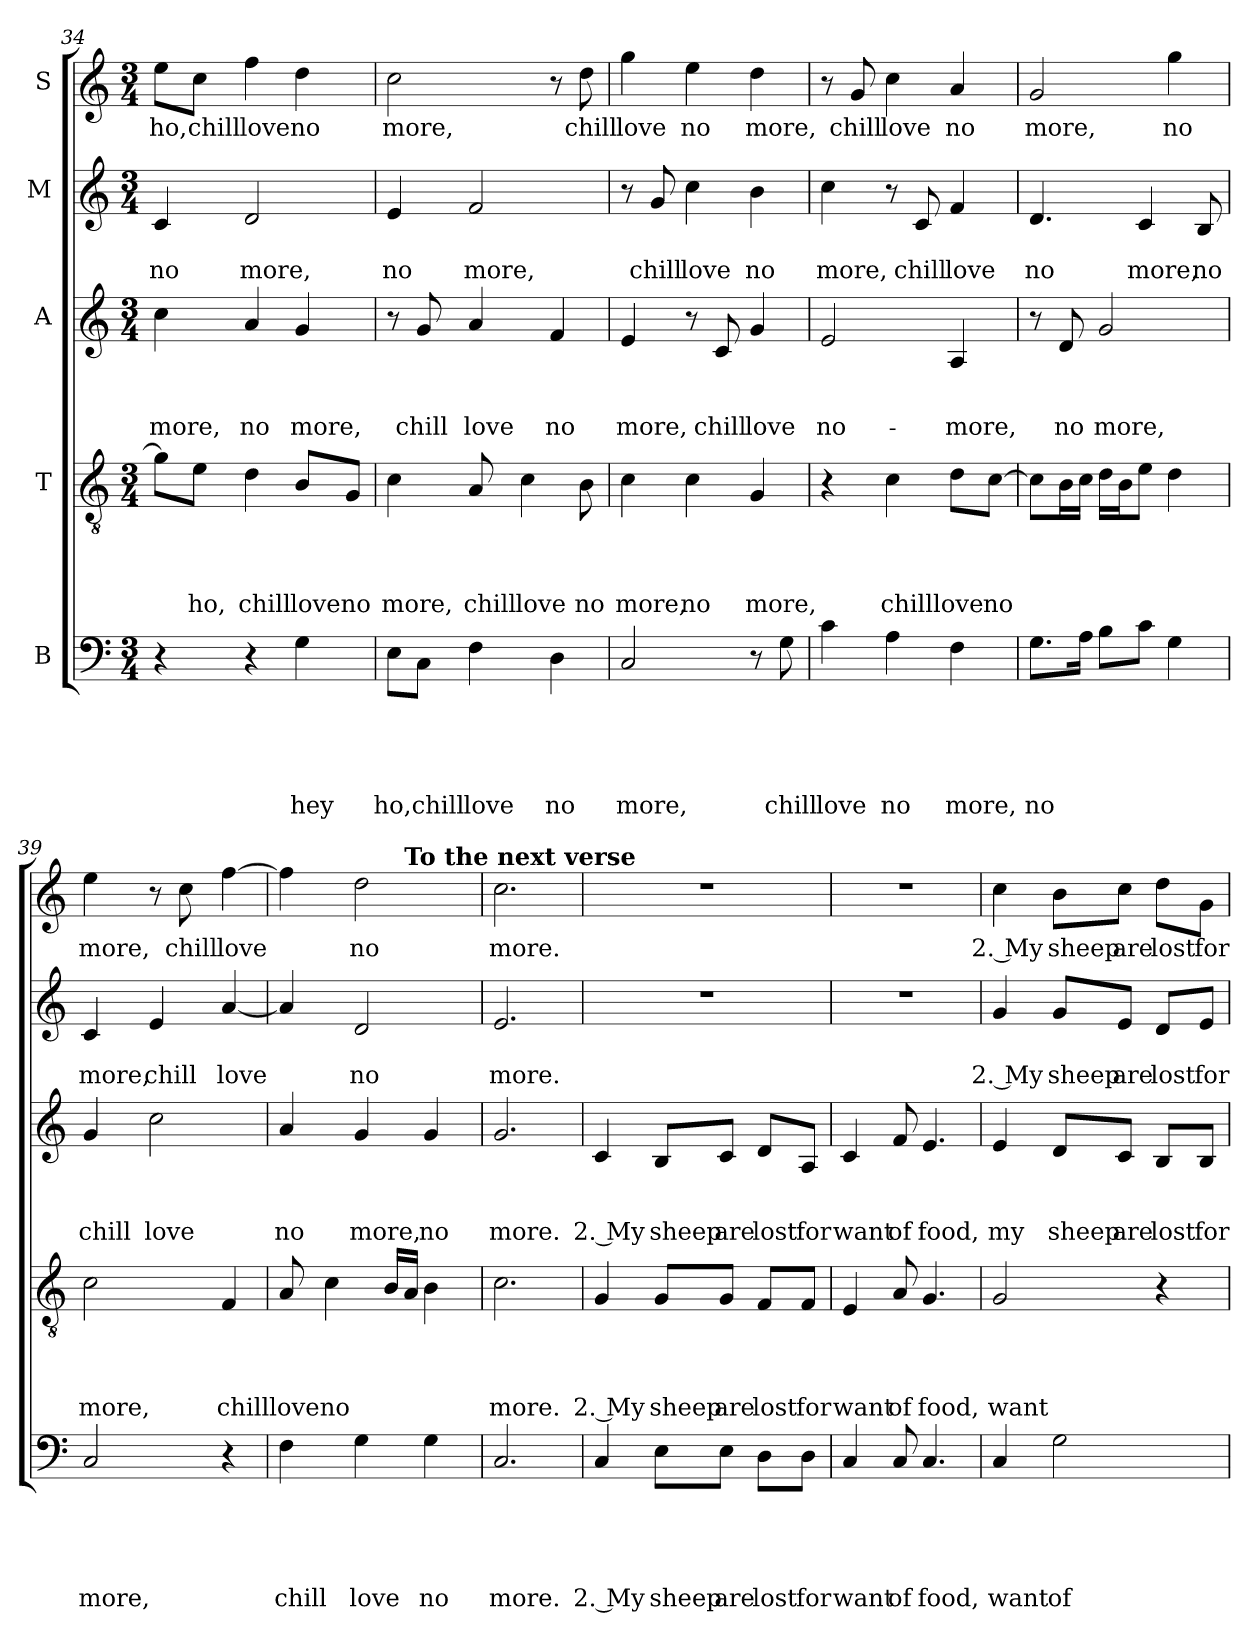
**kern	**text	**text	**text	**text	**text	**kern	**text	**text	**text	**text	**kern	**text	**text	**text	**kern	**text	**text	**kern	**text
*part5	*part5	*part5	*part5	*part5	*part5	*part4	*part4	*part4	*part4	*part4	*part3	*part3	*part3	*part3	*part2	*part2	*part2	*part1	*part1
*staff5	*staff5	*staff5	*staff5	*staff5	*staff5	*staff4	*staff4	*staff4	*staff4	*staff4	*staff3	*staff3	*staff3	*staff3	*staff2	*staff2	*staff2	*staff1	*staff1
*I"B	*	*	*	*	*	*I"T	*	*	*	*	*I"A	*	*	*	*I"M	*	*	*I"S	*
*clefF4	*	*	*	*	*	*clefGv2	*	*	*	*	*clefG2	*	*	*	*clefG2	*	*	*clefG2	*
*k[]	*	*	*	*	*	*k[]	*	*	*	*	*k[]	*	*	*	*k[]	*	*	*k[]	*
*C:	*	*	*	*	*	*C:	*	*	*	*	*C:	*	*	*	*C:	*	*	*C:	*
*M3/4	*	*	*	*	*	*M3/4	*	*	*	*	*M3/4	*	*	*	*M3/4	*	*	*M3/4	*
=34	=34	=34	=34	=34	=34	=34	=34	=34	=34	=34	=34	=34	=34	=34	=34	=34	=34	=34	=34
!	!	!	!	!	!	!	!	!	!	!	!	!	!	!LO:LY:b	!	!	!LO:LY:b	!	!LO:LY:b
4r	.	.	.	.	.	8g\L]	.	.	.	.	4cc\	.	.	more,	4c/	.	no	8ee\L	ho,
!	!	!	!	!	!	!	!	!	!	!LO:LY:b	!	!	!	!	!	!	!	!	!LO:LY:b
.	.	.	.	.	.	8e\J	.	.	.	ho,	.	.	.	.	.	.	.	8cc\J	chill
!	!	!	!	!	!	!	!	!	!	!LO:LY:b	!	!	!	!LO:LY:b	!	!	!LO:LY:b	!	!LO:LY:b
4r	.	.	.	.	.	4d\	.	.	.	chill	4a/	.	.	no	2d/	.	more,	4ff\	love
!	!	!	!	!	!LO:LY:b	!	!	!	!	!LO:LY:b	!	!	!	!LO:LY:b	!	!	!	!	!LO:LY:b
4G\	.	.	.	.	hey	8B/L	.	.	.	love	4g/	.	.	more,	.	.	.	4dd\	no
!	!	!	!	!	!	!	!	!	!	!LO:LY:b	!	!	!	!	!	!	!	!	!
.	.	.	.	.	.	8G/J	.	.	.	no	.	.	.	.	.	.	.	.	.
=35	=35	=35	=35	=35	=35	=35	=35	=35	=35	=35	=35	=35	=35	=35	=35	=35	=35	=35	=35
!	!	!	!	!	!LO:LY:b	!	!	!	!	!LO:LY:b	!	!	!	!	!	!	!LO:LY:b	!	!LO:LY:b
8E\L	.	.	.	.	ho,	4c\	.	.	.	more,	8r	.	.	.	4e/	.	no	2cc\	more,
!	!	!	!	!	!LO:LY:b	!	!	!	!	!	!	!	!	!LO:LY:b	!	!	!	!	!
8C\J	.	.	.	.	chill	.	.	.	.	.	8g/	.	.	chill	.	.	.	.	.
!	!	!	!	!	!LO:LY:b	!	!	!	!	!LO:LY:b	!	!	!	!LO:LY:b	!	!	!LO:LY:b	!	!
4F\	.	.	.	.	love	8A/	.	.	.	chill	4a/	.	.	love	2f/	.	more,	.	.
!	!	!	!	!	!	!	!	!	!	!LO:LY:b	!	!	!	!	!	!	!	!	!
.	.	.	.	.	.	4c\	.	.	.	love	.	.	.	.	.	.	.	.	.
!	!	!	!	!	!LO:LY:b	!	!	!	!	!	!	!	!	!LO:LY:b	!	!	!	!	!
4D\	.	.	.	.	no	.	.	.	.	.	4f/	.	.	no	.	.	.	8r	.
!	!	!	!	!	!	!	!	!	!	!LO:LY:b	!	!	!	!	!	!	!	!	!LO:LY:b
.	.	.	.	.	.	8B\	.	.	.	no	.	.	.	.	.	.	.	8dd\	chill
!!LO:LB:g=z
=36	=36	=36	=36	=36	=36	=36	=36	=36	=36	=36	=36	=36	=36	=36	=36	=36	=36	=36	=36
!	!	!	!	!	!LO:LY:b	!	!	!	!	!LO:LY:b	!	!	!	!LO:LY:b	!	!	!	!	!LO:LY:b
2C/	.	.	.	.	more,	4c\	.	.	.	more,	4e/	.	.	more,	8r	.	.	4gg\	love
!	!	!	!	!	!	!	!	!	!	!	!	!	!	!	!	!	!LO:LY:b	!	!
.	.	.	.	.	.	.	.	.	.	.	.	.	.	.	8g/	.	chill	.	.
!	!	!	!	!	!	!	!	!	!	!LO:LY:b	!	!	!	!	!	!	!LO:LY:b	!	!LO:LY:b
.	.	.	.	.	.	4c\	.	.	.	no	8r	.	.	.	4cc\	.	love	4ee\	no
!	!	!	!	!	!	!	!	!	!	!	!	!	!	!LO:LY:b	!	!	!	!	!
.	.	.	.	.	.	.	.	.	.	.	8c/	.	.	chill	.	.	.	.	.
!	!	!	!	!	!	!	!	!	!	!LO:LY:b	!	!	!	!LO:LY:b	!	!	!LO:LY:b	!	!LO:LY:b
8r	.	.	.	.	.	4G/	.	.	.	more,	4g/	.	.	love	4b\	.	no	4dd\	more,
!	!	!	!	!	!LO:LY:b	!	!	!	!	!	!	!	!	!	!	!	!	!	!
8G\	.	.	.	.	chill	.	.	.	.	.	.	.	.	.	.	.	.	.	.
=37	=37	=37	=37	=37	=37	=37	=37	=37	=37	=37	=37	=37	=37	=37	=37	=37	=37	=37	=37
!	!	!	!	!	!LO:LY:b	!	!	!	!	!	!	!	!	!LO:LY:b	!	!	!LO:LY:b	!	!
4c\	.	.	.	.	love	4r	.	.	.	.	2e/	.	.	no-	4cc\	.	more,	8r	.
!	!	!	!	!	!	!	!	!	!	!	!	!	!	!	!	!	!	!	!LO:LY:b
.	.	.	.	.	.	.	.	.	.	.	.	.	.	.	.	.	.	8g/	chill
!	!	!	!	!	!LO:LY:b	!	!	!	!	!LO:LY:b	!	!	!	!	!	!	!	!	!LO:LY:b
4A\	.	.	.	.	no	4c\	.	.	.	chill	.	.	.	.	8r	.	.	4cc\	love
!	!	!	!	!	!	!	!	!	!	!	!	!	!	!	!	!	!LO:LY:b	!	!
.	.	.	.	.	.	.	.	.	.	.	.	.	.	.	8c/	.	chill	.	.
!	!	!	!	!	!LO:LY:b	!	!	!	!	!LO:LY:b	!	!	!	!LO:LY:b	!	!	!LO:LY:b	!	!LO:LY:b
4F\	.	.	.	.	more,	8d\L	.	.	.	love	4A/	.	.	-more,	4f/	.	love	4a/	no
!	!	!	!	!	!	!	!	!	!	!LO:LY:b	!	!	!	!	!	!	!	!	!
.	.	.	.	.	.	[>8c\J	.	.	.	no	.	.	.	.	.	.	.	.	.
=38	=38	=38	=38	=38	=38	=38	=38	=38	=38	=38	=38	=38	=38	=38	=38	=38	=38	=38	=38
!	!	!	!	!	!LO:LY:b	!	!	!	!	!	!	!	!	!	!	!	!LO:LY:b	!	!LO:LY:b
8.G\L	.	.	.	.	no	8c\L]	.	.	.	.	8r	.	.	.	4.d/	.	no	2g/	more,
!	!	!	!	!	!	!	!	!	!	!	!	!	!	!LO:LY:b	!	!	!	!	!
.	.	.	.	.	.	16B\L	.	.	.	.	8d/	.	.	no	.	.	.	.	.
16A\Jk	.	.	.	.	.	16c\JJ	.	.	.	.	.	.	.	.	.	.	.	.	.
!	!	!	!	!	!	!	!	!	!	!	!	!	!	!LO:LY:b	!	!	!	!	!
8B\L	.	.	.	.	.	16d\LL	.	.	.	.	2g/	.	.	more,	.	.	.	.	.
.	.	.	.	.	.	16B\J	.	.	.	.	.	.	.	.	.	.	.	.	.
!	!	!	!	!	!	!	!	!	!	!	!	!	!	!	!	!	!LO:LY:b	!	!
8c\J	.	.	.	.	.	8e\J	.	.	.	.	.	.	.	.	4c/	.	more,	.	.
!	!	!	!	!	!	!	!	!	!	!	!	!	!	!	!	!	!	!	!LO:LY:b
4G\	.	.	.	.	.	4d\	.	.	.	.	.	.	.	.	.	.	.	4gg\	no
!	!	!	!	!	!	!	!	!	!	!	!	!	!	!	!	!	!LO:LY:b	!	!
.	.	.	.	.	.	.	.	.	.	.	.	.	.	.	8B/	.	no	.	.
=39	=39	=39	=39	=39	=39	=39	=39	=39	=39	=39	=39	=39	=39	=39	=39	=39	=39	=39	=39
!	!	!	!	!	!LO:LY:b	!	!	!	!	!LO:LY:b	!	!	!	!LO:LY:b	!	!	!LO:LY:b	!	!LO:LY:b
2C/	.	.	.	.	more,	2c\	.	.	.	more,	4g/	.	.	chill	4c/	.	more,	4ee\	more,
!	!	!	!	!	!	!	!	!	!	!	!	!	!	!LO:LY:b	!	!	!LO:LY:b	!	!
.	.	.	.	.	.	.	.	.	.	.	2cc\	.	.	love	4e/	.	chill	8r	.
!	!	!	!	!	!	!	!	!	!	!	!	!	!	!	!	!	!	!	!LO:LY:b
.	.	.	.	.	.	.	.	.	.	.	.	.	.	.	.	.	.	8cc\	chill
!	!	!	!	!	!	!	!	!	!	!LO:LY:b	!	!	!	!	!	!	!LO:LY:b	!	!LO:LY:b
4r	.	.	.	.	.	4F/	.	.	.	chill	.	.	.	.	[<4a/	.	love	[>4ff\	love
=40	=40	=40	=40	=40	=40	=40	=40	=40	=40	=40	=40	=40	=40	=40	=40	=40	=40	=40	=40
!	!	!	!	!	!LO:LY:b	!	!	!	!	!LO:LY:b	!	!	!	!LO:LY:b	!	!	!	!	!
*	*	*	*	*	*	*	*	*	*	*	*	*	*	*	*	*	*	*^	*
4F\	.	.	.	.	chill	8A/	.	.	.	love	4a/	.	.	no	4a/]	.	.	4ff\]	4..ryy	.
!	!	!	!	!	!	!	!	!	!	!LO:LY:b	!	!	!	!	!	!	!	!	!	!
.	.	.	.	.	.	4c\	.	.	.	no	.	.	.	.	.	.	.	.	.	.
!	!	!	!	!	!LO:LY:b	!	!	!	!	!	!	!	!	!LO:LY:b	!	!	!LO:LY:b	!	!	!LO:LY:b
4G\	.	.	.	.	love	.	.	.	.	.	4g/	.	.	more,	2d/	.	no	2dd\	.	no
.	.	.	.	.	.	16B/LL	.	.	.	.	.	.	.	.	.	.	.	.	.	.
!	!	!	!	!	!	!	!	!	!	!	!	!	!	!	!	!	!	!	!LO:TX:a:B:t=To the next verse	!
.	.	.	.	.	.	16A/JJ	.	.	.	.	.	.	.	.	.	.	.	.	4ryy	.
!	!	!	!	!	!LO:LY:b	!	!	!	!	!	!	!	!	!LO:LY:b	!	!	!	!	!	!
4G\	.	.	.	.	no	4B\	.	.	.	.	4g/	.	.	no	.	.	.	.	.	.
.	.	.	.	.	.	.	.	.	.	.	.	.	.	.	.	.	.	.	16ryy	.
=41	=41	=41	=41	=41	=41	=41	=41	=41	=41	=41	=41	=41	=41	=41	=41	=41	=41	=41	=41	=41
!	!	!	!	!	!LO:LY:b	!	!	!	!	!LO:LY:b	!	!	!	!LO:LY:b	!	!	!LO:LY:b	!	!	!LO:LY:b
*	*	*	*	*	*	*	*	*	*	*	*	*	*	*	*	*	*	*v	*v	*
2.C/	.	.	.	.	more.	2.c\	.	.	.	more.	2.g/	.	.	more.	2.e/	.	more.	2.cc\	more.
!!LO:PB:g=z
=42!	=42!	=42!	=42!	=42!	=42!	=42!	=42!	=42!	=42!	=42!	=42!	=42!	=42!	=42!	=42!	=42!	=42!	=42!	=42!
!	!	!	!	!	!LO:LY:b:rj	!	!	!	!	!LO:LY:b:rj	!	!	!	!LO:LY:b:rj	!LO:N:vis=1	!	!	!LO:N:vis=1	!
4C/	.	.	.	.	2. My	4G/	.	.	.	2. My	4c/	.	.	2. My	2.r	.	.	2.r	.
!	!	!	!	!	!LO:LY:b	!	!	!	!	!LO:LY:b	!	!	!	!LO:LY:b	!	!	!	!	!
8E\L	.	.	.	.	sheep	8G/L	.	.	.	sheep	8B/L	.	.	sheep	.	.	.	.	.
!	!	!	!	!	!LO:LY:b	!	!	!	!	!LO:LY:b	!	!	!	!LO:LY:b	!	!	!	!	!
8E\J	.	.	.	.	are	8G/J	.	.	.	are	8c/J	.	.	are	.	.	.	.	.
!	!	!	!	!	!LO:LY:b	!	!	!	!	!LO:LY:b	!	!	!	!LO:LY:b	!	!	!	!	!
8D\L	.	.	.	.	lost	8F/L	.	.	.	lost	8d/L	.	.	lost	.	.	.	.	.
!	!	!	!	!	!LO:LY:b	!	!	!	!	!LO:LY:b	!	!	!	!LO:LY:b	!	!	!	!	!
8D\J	.	.	.	.	for	8F/J	.	.	.	for	8A/J	.	.	for	.	.	.	.	.
=43	=43	=43	=43	=43	=43	=43	=43	=43	=43	=43	=43	=43	=43	=43	=43	=43	=43	=43	=43
!	!	!	!	!	!LO:LY:b	!	!	!	!	!LO:LY:b	!	!	!	!LO:LY:b	!LO:N:vis=1	!	!	!LO:N:vis=1	!
4C/	.	.	.	.	want	4E/	.	.	.	want	4c/	.	.	want	2.r	.	.	2.r	.
!	!	!	!	!	!LO:LY:b	!	!	!	!	!LO:LY:b	!	!	!	!LO:LY:b	!	!	!	!	!
8C/	.	.	.	.	of	8A/	.	.	.	of	8f/	.	.	of	.	.	.	.	.
!	!	!	!	!	!LO:LY:b	!	!	!	!	!LO:LY:b	!	!	!	!LO:LY:b	!	!	!	!	!
4.C/	.	.	.	.	food,	4.G/	.	.	.	food,	4.e/	.	.	food,	.	.	.	.	.
=44	=44	=44	=44	=44	=44	=44	=44	=44	=44	=44	=44	=44	=44	=44	=44	=44	=44	=44	=44
!	!	!	!	!	!LO:LY:b	!	!	!	!	!LO:LY:b	!	!	!	!LO:LY:b	!	!	!LO:LY:b:rj	!	!LO:LY:b:rj
4C/	.	.	.	.	want	2G/	.	.	.	want	4e/	.	.	my	4g/	.	2. My	4cc\	2. My
!	!	!	!	!	!LO:LY:b	!	!	!	!	!	!	!	!	!LO:LY:b	!	!	!LO:LY:b	!	!LO:LY:b
2G\	.	.	.	.	of	.	.	.	.	.	8d/L	.	.	sheep	8g/L	.	sheep	8b\L	sheep
!	!	!	!	!	!	!	!	!	!	!	!	!	!	!LO:LY:b	!	!	!LO:LY:b	!	!LO:LY:b
.	.	.	.	.	.	.	.	.	.	.	8c/J	.	.	are	8e/J	.	are	8cc\J	are
!	!	!	!	!	!	!	!	!	!	!	!	!	!	!LO:LY:b	!	!	!LO:LY:b	!	!LO:LY:b
.	.	.	.	.	.	4r	.	.	.	.	8B/L	.	.	lost	8d/L	.	lost	8dd\L	lost
!	!	!	!	!	!	!	!	!	!	!	!	!	!	!LO:LY:b	!	!	!LO:LY:b	!	!LO:LY:b
.	.	.	.	.	.	.	.	.	.	.	8B/J	.	.	for	8e/J	.	for	8g\J	for
=	=	=	=	=	=	=	=	=	=	=	=	=	=	=	=	=	=	=	=
*-	*-	*-	*-	*-	*-	*-	*-	*-	*-	*-	*-	*-	*-	*-	*-	*-	*-	*-	*-
